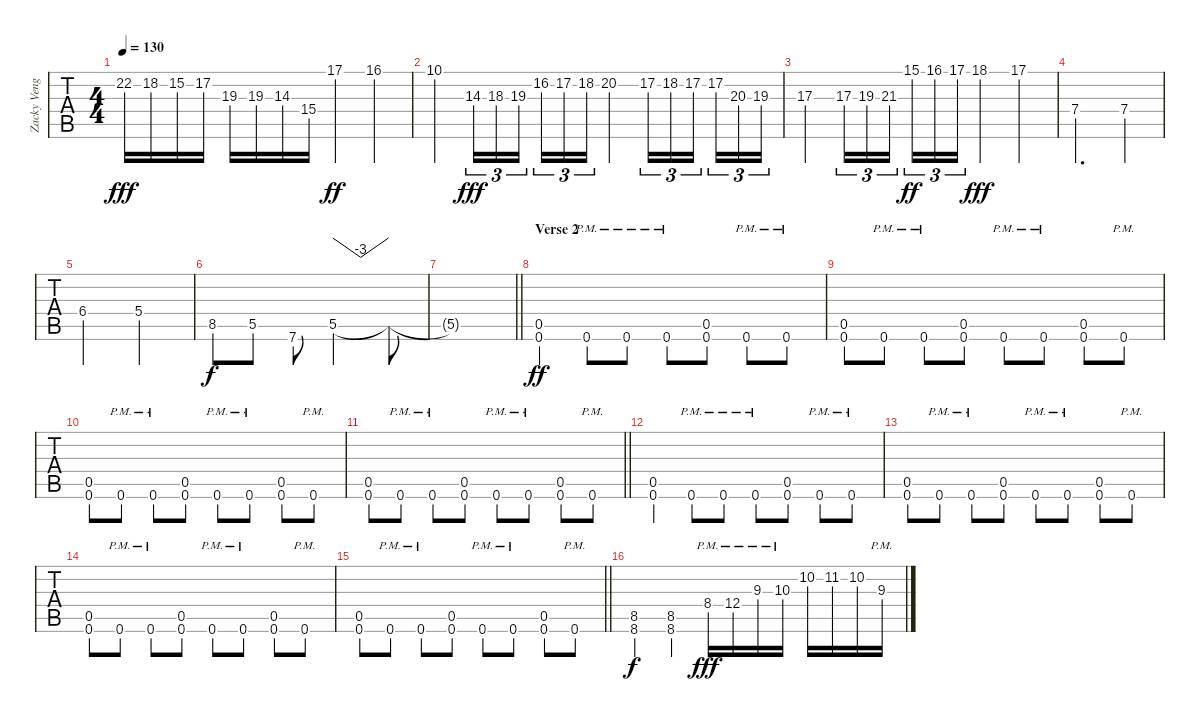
\track ("Zacky Vengence" "Zacky Veng") {instrument distortionguitar}
\staff {tabs}
\tuning (E4 B3 G3 D3 A2 D2) {hide}
\ts (4 4)
\tempo 130
\clef g2
\ks c
22.2.16{dy fff} 18.2.16 15.2.16 17.2.16 19.3.16 19.3.16 14.3.16 15.4.16 17.1.4{dy ff} 16.1.4 |
10.1.4 14.3.16{tu (3 2) dy fff} 18.3.16{tu (3 2)} 19.3.16{tu (3 2) beam splitsecondary} 16.2.16{tu (3 2)} 17.2.16{tu (3 2)} 18.2.16{tu (3 2)} 20.2.4 17.2.16{tu (3 2)} 18.2.16{tu (3 2)} 17.2.16{tu (3 2) beam splitsecondary} 17.2.16{tu (3 2)} 20.3.16{tu (3 2)} 19.3.16{tu (3 2)} |
17.3.4 17.3.16{tu (3 2)} 19.3.16{tu (3 2)} 21.3.16{tu (3 2) beam splitsecondary} 15.1.16{tu (3 2) dy ff} 16.1.16{tu (3 2)} 17.1.16{tu (3 2)} 18.1.4{dy fff} 17.1.4 |
7.4.2{d} 7.4.4 |
6.4.2 5.4.2 |
8.5.8{dy f} 5.5.8 7.6.8 5.5.2{tbe (dip default 0 0 30 -12 60 0)} 5.5{t}.8 |
\barLineRight lightlight
5.5{t}.1 |
\section ("" "Verse 2")
(0.5 0.6).4{dy ff volume 12 balance 8} 0.6{pm}.8 0.6{pm}.8 0.6{pm}.8 (0.5 0.6).8 0.6{pm}.8 0.6{pm}.8 |
(0.5 0.6).8 0.6{pm}.8 0.6{pm}.8 (0.5 0.6).8 0.6{pm}.8 0.6{pm}.8 (0.5 0.6).8 0.6{pm}.8 |
(0.5 0.6).8 0.6{pm}.8 0.6{pm}.8 (0.5 0.6).8 0.6{pm}.8 0.6{pm}.8 (0.5 0.6).8 0.6{pm}.8 |
\barLineRight lightlight
(0.5 0.6).8 0.6{pm}.8 0.6{pm}.8 (0.5 0.6).8 0.6{pm}.8 0.6{pm}.8 (0.5 0.6).8 0.6{pm}.8 |
(0.5 0.6).4 0.6{pm}.8 0.6{pm}.8 0.6{pm}.8 (0.5 0.6).8 0.6{pm}.8 0.6{pm}.8 |
(0.5 0.6).8 0.6{pm}.8 0.6{pm}.8 (0.5 0.6).8 0.6{pm}.8 0.6{pm}.8 (0.5 0.6).8 0.6{pm}.8 |
(0.5 0.6).8 0.6{pm}.8 0.6{pm}.8 (0.5 0.6).8 0.6{pm}.8 0.6{pm}.8 (0.5 0.6).8 0.6{pm}.8 |
\barLineRight lightlight
(0.5 0.6).8 0.6{pm}.8 0.6{pm}.8 (0.5 0.6).8 0.6{pm}.8 0.6{pm}.8 (0.5 0.6).8 0.6{pm}.8 |
(8.5 8.6).4{dy f} (8.5 8.6).4 8.4{pm}.16{dy fff volume 14 balance 12} 12.4{pm}.16 9.3{pm}.16 10.3{pm}.16 10.2.16 11.2.16 10.2.16 9.3{pm}.16
